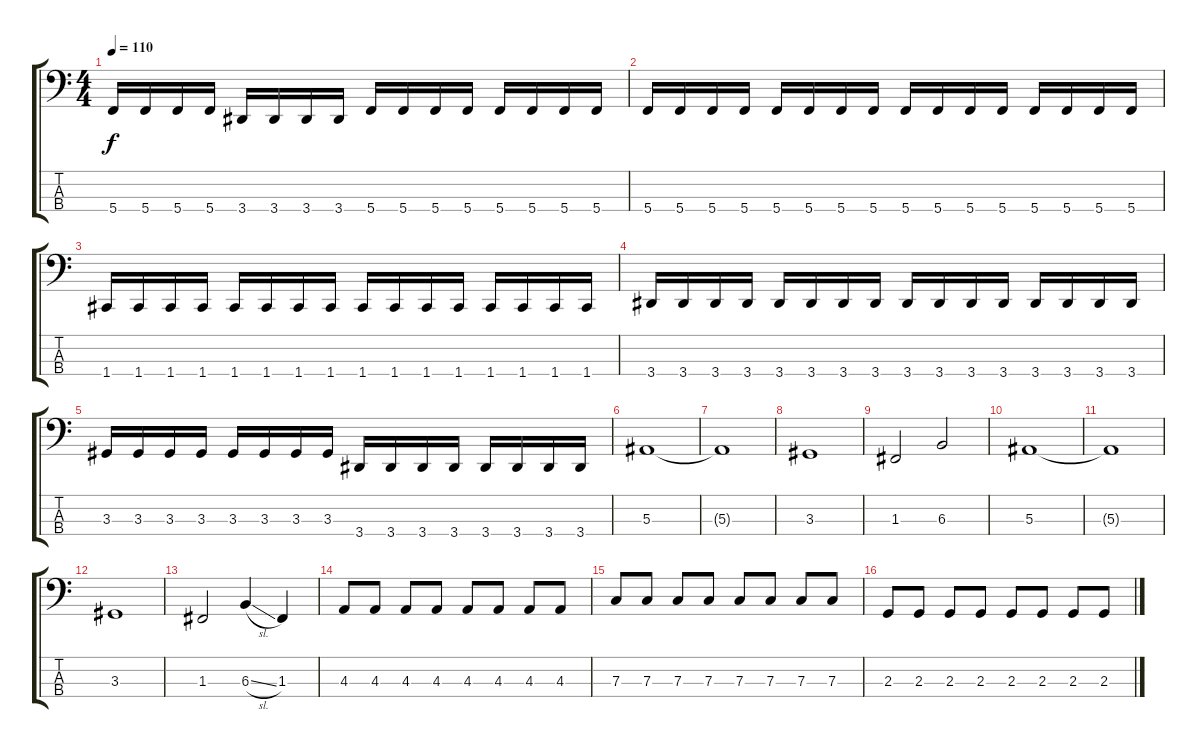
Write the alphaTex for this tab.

\track "" {instrument electricbasspick}
\staff {score tabs}
\tuning (Eb2 Bb1 F1 C1) {hide}
\ts (4 4)
\tempo 110
\clef f4
\ks c
5.4.16{dy f} 5.4.16 5.4.16 5.4.16 3.4.16 3.4.16 3.4.16 3.4.16 5.4.16 5.4.16 5.4.16 5.4.16 5.4.16 5.4.16 5.4.16 5.4.16 |
5.4.16 5.4.16 5.4.16 5.4.16 5.4.16 5.4.16 5.4.16 5.4.16 5.4.16 5.4.16 5.4.16 5.4.16 5.4.16 5.4.16 5.4.16 5.4.16 |
1.4.16 1.4.16 1.4.16 1.4.16 1.4.16 1.4.16 1.4.16 1.4.16 1.4.16 1.4.16 1.4.16 1.4.16 1.4.16 1.4.16 1.4.16 1.4.16 |
3.4.16 3.4.16 3.4.16 3.4.16 3.4.16 3.4.16 3.4.16 3.4.16 3.4.16 3.4.16 3.4.16 3.4.16 3.4.16 3.4.16 3.4.16 3.4.16 |
3.3.16 3.3.16 3.3.16 3.3.16 3.3.16 3.3.16 3.3.16 3.3.16 3.4.16 3.4.16 3.4.16 3.4.16 3.4.16 3.4.16 3.4.16 3.4.16 |
5.3.1 |
5.3{t}.1 |
3.3.1 |
1.3.2 6.3.2 |
5.3.1 |
5.3{t}.1 |
3.3.1 |
1.3.2 6.3{sl}.4 1.3.4 |
4.3.8 4.3.8 4.3.8 4.3.8 4.3.8 4.3.8 4.3.8 4.3.8 |
7.3.8 7.3.8 7.3.8 7.3.8 7.3.8 7.3.8 7.3.8 7.3.8 |
2.3.8 2.3.8 2.3.8 2.3.8 2.3.8 2.3.8 2.3.8 2.3.8
